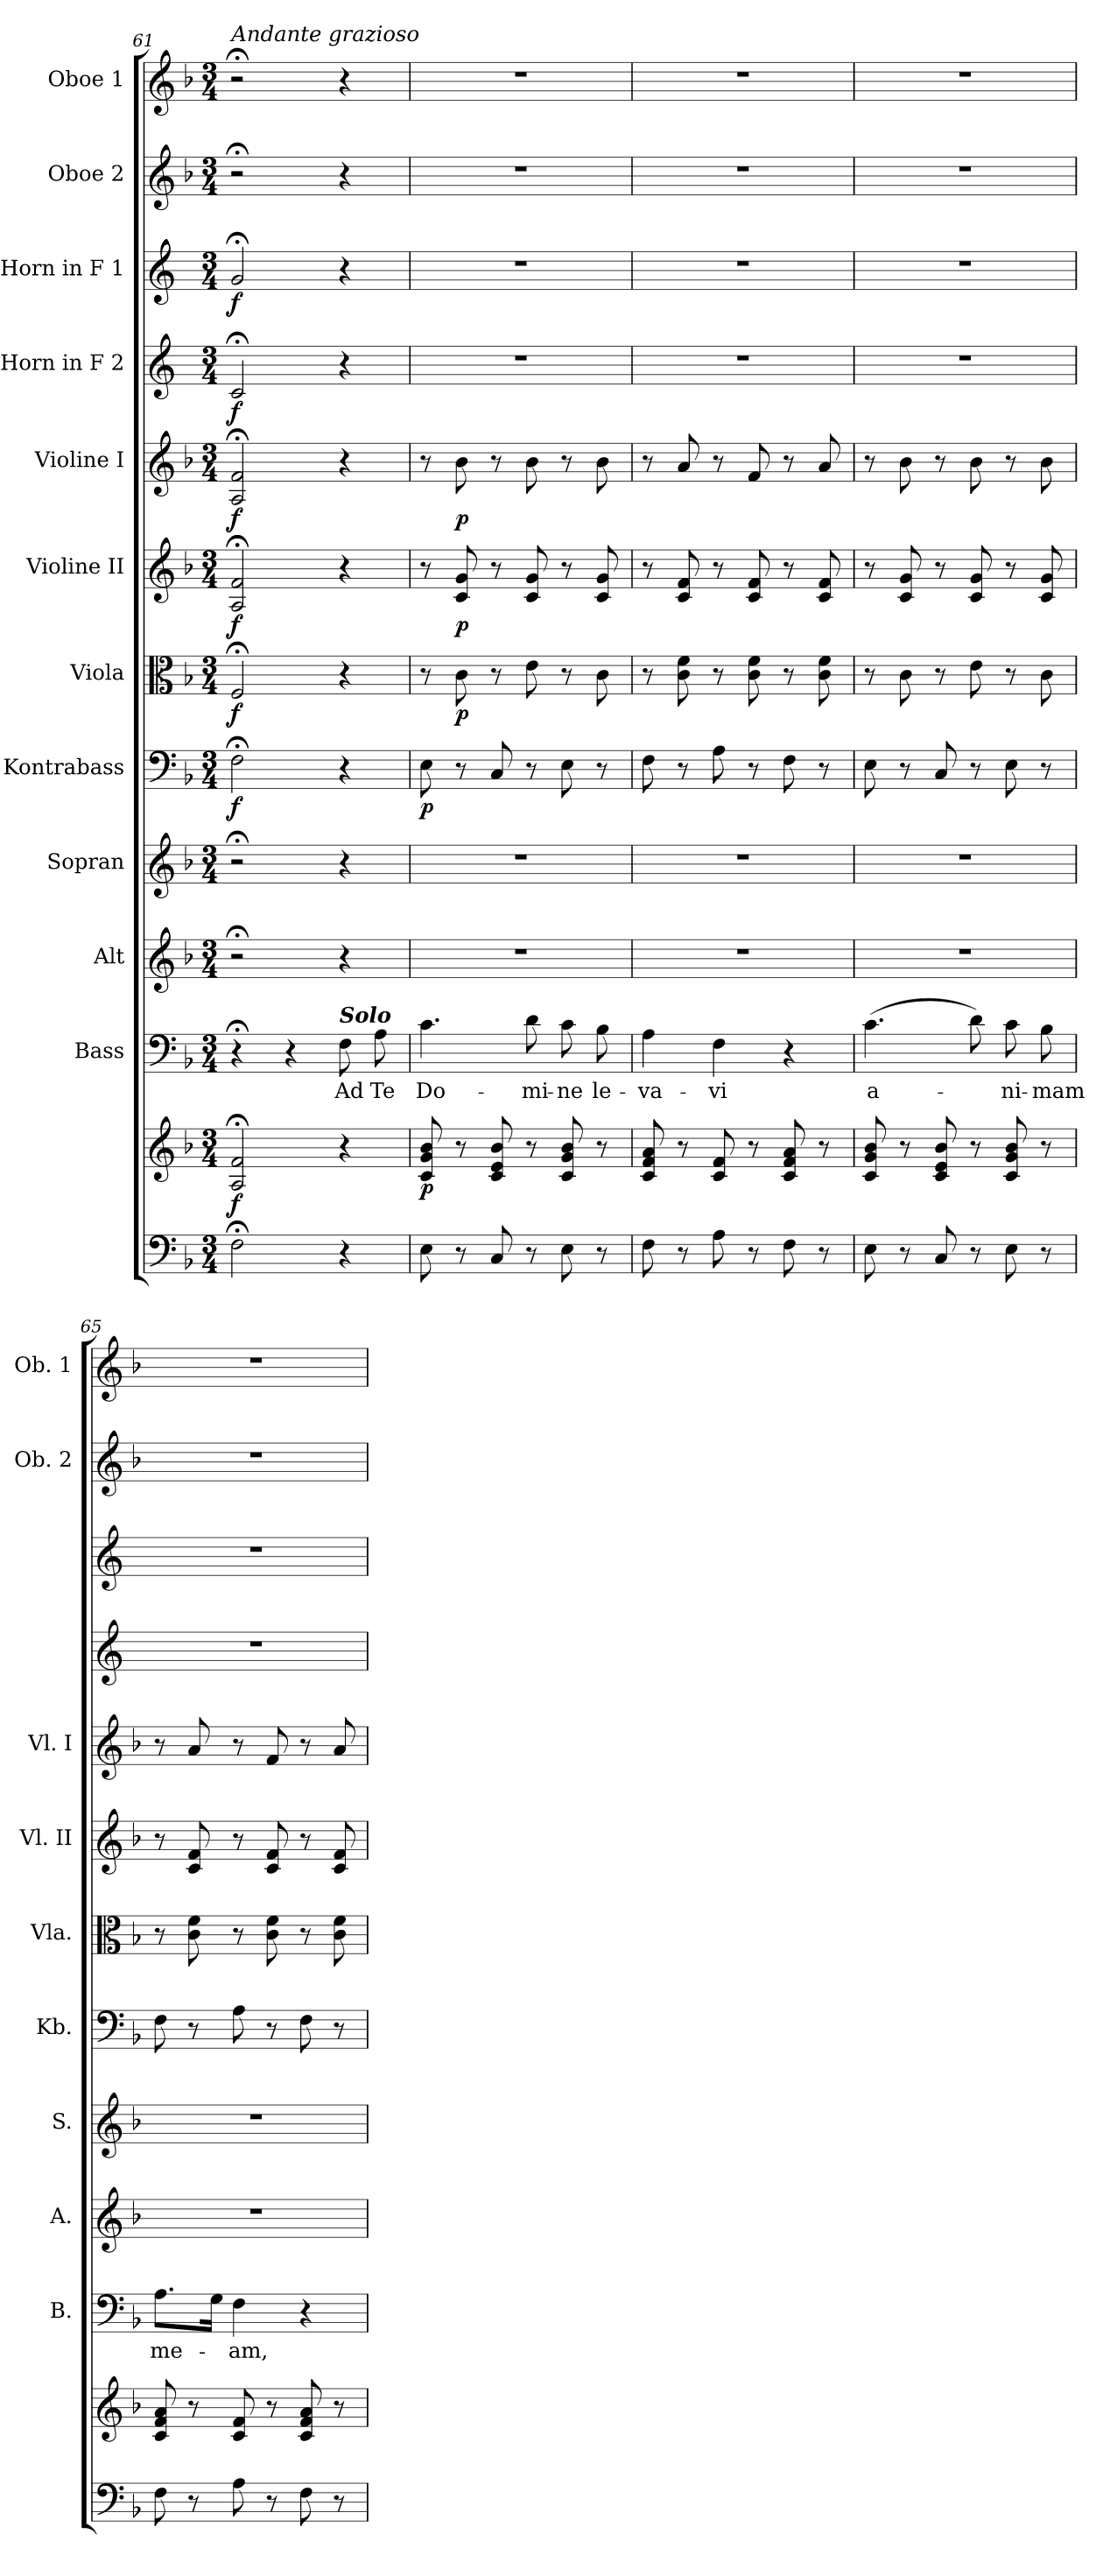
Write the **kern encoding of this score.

**kern	**kern	**dynam	**kern	**text	**kern	**kern	**kern	**dynam	**kern	**dynam	**kern	**dynam	**kern	**dynam	**kern	**dynam	**kern	**dynam	**kern	**kern
*part12	*part12	*part12	*part11	*part11	*part10	*part9	*part8	*part8	*part7	*part7	*part6	*part6	*part5	*part5	*part4	*part4	*part3	*part3	*part2	*part1
*staff13	*staff12	*staff12/13	*staff11	*staff11	*staff10	*staff9	*staff8	*staff8	*staff7	*staff7	*staff6	*staff6	*staff5	*staff5	*staff4	*staff4	*staff3	*staff3	*staff2	*staff1
*	*	*	*I"Bass	*	*I"Alt	*I"Sopran	*I"Kontrabass	*	*I"Viola	*	*I"Violine II	*	*I"Violine I	*	*I"Horn in F 2	*	*I"Horn in F 1	*	*I"Oboe 2	*I"Oboe 1
*	*	*	*I'B.	*	*I'A.	*I'S.	*I'Kb.	*	*I'Vla.	*	*I'Vl. II	*	*I'Vl. I	*	*	*	*	*	*I'Ob. 2	*I'Ob. 1
*clefF4	*clefG2	*	*clefF4	*	*clefG2	*clefG2	*clefF4	*	*clefC3	*	*clefG2	*	*clefG2	*	*clefG2	*	*clefG2	*	*clefG2	*clefG2
*	*	*	*	*	*	*	*ITrd7c12	*	*	*	*	*	*	*	*ITrd4c7	*	*ITrd4c7	*	*	*
*k[b-]	*k[b-]	*	*k[b-]	*	*k[b-]	*k[b-]	*k[b-]	*	*k[b-]	*	*k[b-]	*	*k[b-]	*	*k[b-]	*	*k[b-]	*	*k[b-]	*k[b-]
*F:	*F:	*	*F:	*	*F:	*F:	*F:	*	*F:	*	*F:	*	*F:	*	*F:	*	*F:	*	*F:	*F:
*M3/4	*M3/4	*	*M3/4	*	*M3/4	*M3/4	*M3/4	*	*M3/4	*	*M3/4	*	*M3/4	*	*M3/4	*	*M3/4	*	*M3/4	*M3/4
=61	=61	=61	=61	=61	=61	=61	=61	=61	=61	=61	=61	=61	=61	=61	=61	=61	=61	=61	=61	=61
!	!	!	!	!	!	!	!	!	!	!	!	!	!	!	!	!	!	!	!	!LO:TX:a:i:t=Andante grazioso
!	!	!LO:DY:b	!	!	!	!	!	!LO:DY:b	!	!LO:DY:b	!	!LO:DY:b	!	!LO:DY:b	!	!LO:DY:b	!	!LO:DY:b	!	!
2F;<\	2A/;< 2f/;<	f	4r;<	.	2r;<	2r;<	2FF;<\	f	2F;</	f	2A/;< 2f/;<	f	2A/;< 2f/;<	f	2F;</	f	2c;</	f	2r;<	2r;<
.	.	.	4r	.	.	.	.	.	.	.	.	.	.	.	.	.	.	.	.	.
!	!	!	!LO:TX:a:Bi:t=Solo	!	!	!	!	!	!	!	!	!	!	!	!	!	!	!	!	!
!	!	!	!	!LO:LY:b	!	!	!	!	!	!	!	!	!	!	!	!	!	!	!	!
4r	4r	.	8F\	Ad	4r	4r	4r	.	4r	.	4r	.	4r	.	4r	.	4r	.	4r	4r
!	!	!	!	!LO:LY:b	!	!	!	!	!	!	!	!	!	!	!	!	!	!	!	!
.	.	.	8A\	Te	.	.	.	.	.	.	.	.	.	.	.	.	.	.	.	.
=62	=62	=62	=62	=62	=62	=62	=62	=62	=62	=62	=62	=62	=62	=62	=62	=62	=62	=62	=62	=62
!	!	!LO:DY:b	!	!LO:LY:b	!	!	!	!LO:DY:b	!	!	!	!	!	!	!	!	!	!	!	!
8E\	8c/ 8g/ 8b-/	p	4.c\	Do-	2.r	2.r	8EE\	p	8r	.	8r	.	8r	.	2.r	.	2.r	.	2.r	2.r
!	!	!	!	!	!	!	!	!	!	!LO:DY:b	!	!LO:DY:b	!	!LO:DY:b	!	!	!	!	!	!
8r	8r	.	.	.	.	.	8r	.	8c\	p	8c/ 8g/	p	8b-\	p	.	.	.	.	.	.
8C/	8c/ 8e/ 8b-/	.	.	.	.	.	8CC/	.	8r	.	8r	.	8r	.	.	.	.	.	.	.
!	!	!	!	!LO:LY:b	!	!	!	!	!	!	!	!	!	!	!	!	!	!	!	!
8r	8r	.	8d\	-mi-	.	.	8r	.	8e\	.	8c/ 8g/	.	8b-\	.	.	.	.	.	.	.
!	!	!	!	!LO:LY:b	!	!	!	!	!	!	!	!	!	!	!	!	!	!	!	!
8E\	8c/ 8g/ 8b-/	.	8c\	-ne	.	.	8EE\	.	8r	.	8r	.	8r	.	.	.	.	.	.	.
!	!	!	!	!LO:LY:b	!	!	!	!	!	!	!	!	!	!	!	!	!	!	!	!
8r	8r	.	8B-\	le-	.	.	8r	.	8c\	.	8c/ 8g/	.	8b-\	.	.	.	.	.	.	.
!!LO:PB:g=z
=63	=63	=63	=63	=63	=63	=63	=63	=63	=63	=63	=63	=63	=63	=63	=63	=63	=63	=63	=63	=63
!	!	!	!	!LO:LY:b	!	!	!	!	!	!	!	!	!	!	!	!	!	!	!	!
8F\	8c/ 8f/ 8a/	.	4A\	-va-	2.r	2.r	8FF\	.	8r	.	8r	.	8r	.	2.r	.	2.r	.	2.r	2.r
8r	8r	.	.	.	.	.	8r	.	8c\ 8f\	.	8c/ 8f/	.	8a/	.	.	.	.	.	.	.
!	!	!	!	!LO:LY:b	!	!	!	!	!	!	!	!	!	!	!	!	!	!	!	!
8A\	8c/ 8f/	.	4F\	-vi	.	.	8AA\	.	8r	.	8r	.	8r	.	.	.	.	.	.	.
8r	8r	.	.	.	.	.	8r	.	8c\ 8f\	.	8c/ 8f/	.	8f/	.	.	.	.	.	.	.
8F\	8c/ 8f/ 8a/	.	4r	.	.	.	8FF\	.	8r	.	8r	.	8r	.	.	.	.	.	.	.
8r	8r	.	.	.	.	.	8r	.	8c\ 8f\	.	8c/ 8f/	.	8a/	.	.	.	.	.	.	.
=64	=64	=64	=64	=64	=64	=64	=64	=64	=64	=64	=64	=64	=64	=64	=64	=64	=64	=64	=64	=64
!	!	!	!	!LO:LY:b	!	!	!	!	!	!	!	!	!	!	!	!	!	!	!	!
8E\	8c/ 8g/ 8b-/	.	(>4.c\	a-	2.r	2.r	8EE\	.	8r	.	8r	.	8r	.	2.r	.	2.r	.	2.r	2.r
8r	8r	.	.	.	.	.	8r	.	8c\	.	8c/ 8g/	.	8b-\	.	.	.	.	.	.	.
8C/	8c/ 8e/ 8b-/	.	.	.	.	.	8CC/	.	8r	.	8r	.	8r	.	.	.	.	.	.	.
8r	8r	.	8d\)	.	.	.	8r	.	8e\	.	8c/ 8g/	.	8b-\	.	.	.	.	.	.	.
!	!	!	!	!LO:LY:b	!	!	!	!	!	!	!	!	!	!	!	!	!	!	!	!
8E\	8c/ 8g/ 8b-/	.	8c\	-ni-	.	.	8EE\	.	8r	.	8r	.	8r	.	.	.	.	.	.	.
!	!	!	!	!LO:LY:b	!	!	!	!	!	!	!	!	!	!	!	!	!	!	!	!
8r	8r	.	8B-\	-mam	.	.	8r	.	8c\	.	8c/ 8g/	.	8b-\	.	.	.	.	.	.	.
=65	=65	=65	=65	=65	=65	=65	=65	=65	=65	=65	=65	=65	=65	=65	=65	=65	=65	=65	=65	=65
!	!	!	!	!LO:LY:b	!	!	!	!	!	!	!	!	!	!	!	!	!	!	!	!
8F\	8c/ 8f/ 8a/	.	8.A\L	me-	2.r	2.r	8FF\	.	8r	.	8r	.	8r	.	2.r	.	2.r	.	2.r	2.r
8r	8r	.	.	.	.	.	8r	.	8c\ 8f\	.	8c/ 8f/	.	8a/	.	.	.	.	.	.	.
.	.	.	16G\Jk	.	.	.	.	.	.	.	.	.	.	.	.	.	.	.	.	.
!	!	!	!	!LO:LY:b	!	!	!	!	!	!	!	!	!	!	!	!	!	!	!	!
8A\	8c/ 8f/	.	4F\	-am,	.	.	8AA\	.	8r	.	8r	.	8r	.	.	.	.	.	.	.
8r	8r	.	.	.	.	.	8r	.	8c\ 8f\	.	8c/ 8f/	.	8f/	.	.	.	.	.	.	.
8F\	8c/ 8f/ 8a/	.	4r	.	.	.	8FF\	.	8r	.	8r	.	8r	.	.	.	.	.	.	.
8r	8r	.	.	.	.	.	8r	.	8c\ 8f\	.	8c/ 8f/	.	8a/	.	.	.	.	.	.	.
=	=	=	=	=	=	=	=	=	=	=	=	=	=	=	=	=	=	=	=	=
*-	*-	*-	*-	*-	*-	*-	*-	*-	*-	*-	*-	*-	*-	*-	*-	*-	*-	*-	*-	*-
